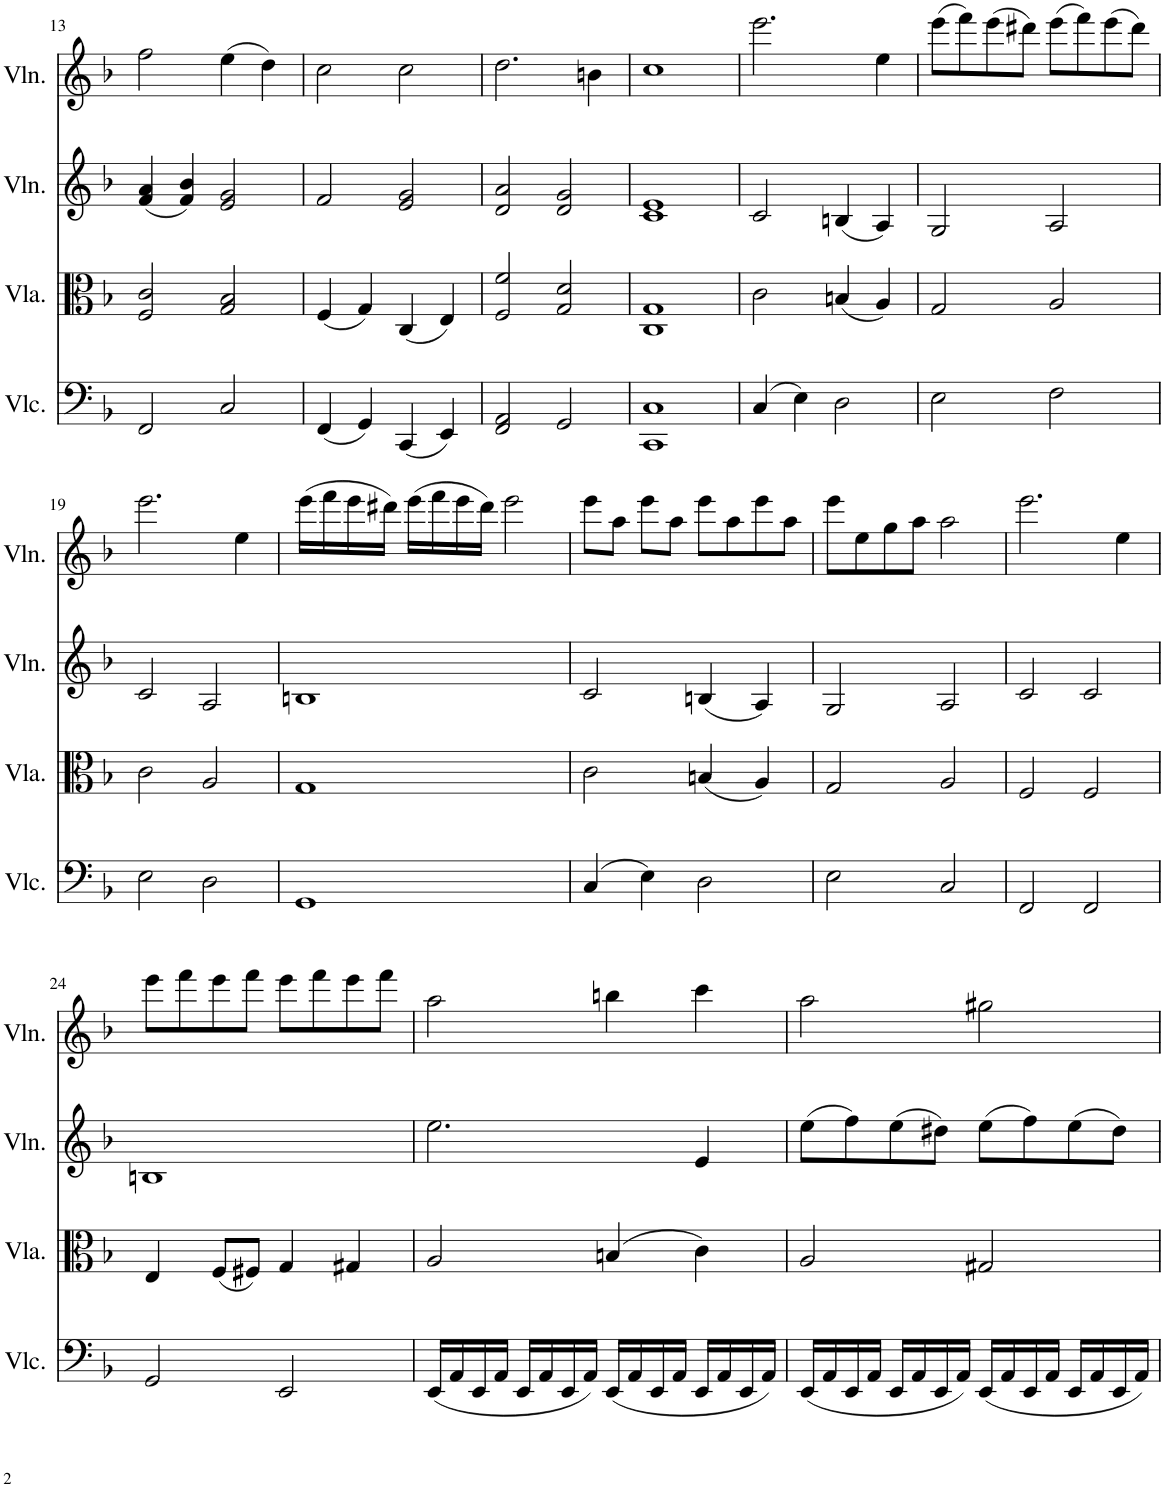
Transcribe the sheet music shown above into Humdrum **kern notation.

**kern	**kern	**kern	**kern
*part4	*part3	*part2	*part1
*staff4	*staff3	*staff2	*staff1
*I"Violoncello	*I"Viola	*I"Violin	*I"Violin
*I'Vlc.	*I'Vla.	*I'Vln.	*I'Vln.
!!LO:PB:g=z
*clefF4	*clefC3	*clefG2	*clefG2
*k[b-]	*k[b-]	*k[b-]	*k[b-]
*M4/4	*M4/4	*M4/4	*M4/4
=13	=13	=13	=13
2FF/	2F/ 2c/	(4f/ 4a/	2ff\
.	.	4f/ 4b-/)	.
2C/	2G/ 2B-/	2e/ 2g/	(4ee\
.	.	.	4dd\)
=14	=14	=14	=14
(4FF/	(4F/	2f/	2cc\
4GG/)	4G/)	.	.
(4CC/	(4C/	2e/ 2g/	2cc\
4EE/)	4E/)	.	.
=15	=15	=15	=15
2FF/ 2AA/	2F/ 2f/	2d/ 2a/	2.dd\
2GG/	2G/ 2d/	2d/ 2g/	.
.	.	.	4bn\
=16	=16	=16	=16
1CC 1C	1C 1G	1c 1e	1cc
=17	=17	=17	=17
(4C/	2c\	2c/	2.eee\
4E\)	.	.	.
2D\	(4Bn/	(4Bn/	.
.	4A/)	4A/)	4ee\
=18	=18	=18	=18
2E\	2G/	2G/	(8eee\L
.	.	.	8fff\)
.	.	.	(8eee\
.	.	.	8ddd#X\J)
2F\	2A/	2A/	(8eee\L
.	.	.	8fff\)
.	.	.	(8eee\
.	.	.	8ddd#\J)
!!LO:LB:g=z
=19	=19	=19	=19
2E\	2c\	2c/	2.eee\
2D\	2A/	2A/	.
.	.	.	4ee\
=20	=20	=20	=20
1GG	1G	1Bn	(16eee\LL
.	.	.	16fff\
.	.	.	16eee\
.	.	.	16ddd#X\JJ)
.	.	.	(16eee\LL
.	.	.	16fff\
.	.	.	16eee\
.	.	.	16ddd#\JJ)
.	.	.	2eee\
=21	=21	=21	=21
(4C/	2c\	2c/	8eee\L
.	.	.	8aa\J
4E\)	.	.	8eee\L
.	.	.	8aa\J
2D\	(4Bn/	(4Bn/	8eee\L
.	.	.	8aa\
.	4A/)	4A/)	8eee\
.	.	.	8aa\J
=22	=22	=22	=22
2E\	2G/	2G/	8eee\L
.	.	.	8ee\
.	.	.	8gg\
.	.	.	8aa\J
2C/	2A/	2A/	2aa\
=23	=23	=23	=23
2FF/	2F/	2c/	2.eee\
2FF/	2F/	2c/	.
.	.	.	4ee\
!!LO:LB:g=z
=24	=24	=24	=24
2GG/	4E/	1Bn	8eee\L
.	.	.	8fff\
.	(8F/L	.	8eee\
.	8F#X/J)	.	8fff\J
2EE/	4G/	.	8eee\L
.	.	.	8fff\
.	4G#X/	.	8eee\
.	.	.	8fff\J
=25	=25	=25	=25
(16EE/LL	2A/	2.ee\	2aa\
16AA/	.	.	.
16EE/	.	.	.
16AA/JJ	.	.	.
16EE/LL	.	.	.
16AA/	.	.	.
16EE/	.	.	.
16AA/JJ)	.	.	.
(16EE/LL	(4Bn/	.	4bbn\
16AA/	.	.	.
16EE/	.	.	.
16AA/JJ	.	.	.
16EE/LL	4c\)	4e/	4ccc\
16AA/	.	.	.
16EE/	.	.	.
16AA/JJ)	.	.	.
=26	=26	=26	=26
(16EE/LL	2A/	(8ee\L	2aa\
16AA/	.	.	.
16EE/	.	8ff\)	.
16AA/JJ	.	.	.
16EE/LL	.	(8ee\	.
16AA/	.	.	.
16EE/	.	8dd#X\J)	.
16AA/JJ)	.	.	.
(16EE/LL	2G#X/	(8ee\L	2gg#X\
16AA/	.	.	.
16EE/	.	8ff\)	.
16AA/JJ	.	.	.
16EE/LL	.	(8ee\	.
16AA/	.	.	.
16EE/	.	8dd#\J)	.
16AA/JJ)	.	.	.
=	=	=	=
*-	*-	*-	*-
